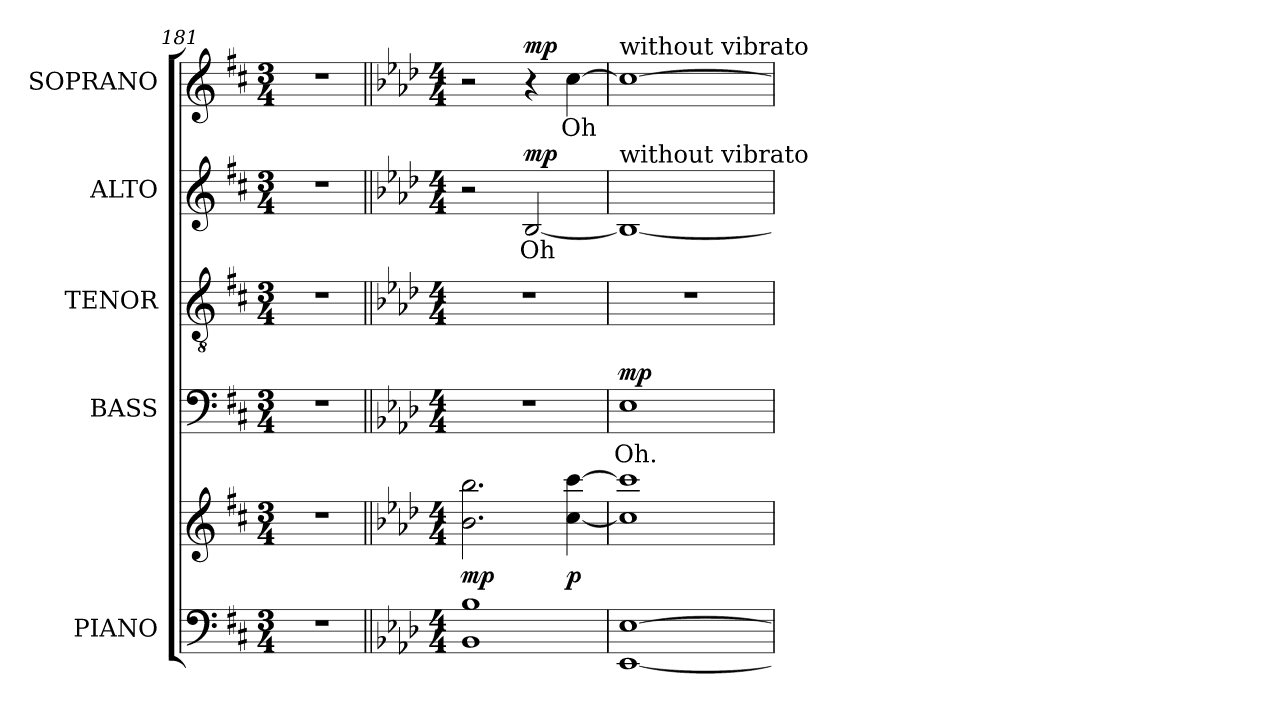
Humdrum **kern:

**kern	**kern	**dynam	**kern	**text	**dynam	**kern	**kern	**text	**dynam	**kern	**text	**dynam
*part5	*part5	*part5	*part4	*part4	*part4	*part3	*part2	*part2	*part2	*part1	*part1	*part1
*staff6	*staff5	*staff5/6	*staff4	*staff4	*staff4	*staff3	*staff2	*staff2	*staff2	*staff1	*staff1	*staff1
*I"PIANO	*	*	*I"BASS	*	*	*I"TENOR	*I"ALTO	*	*	*I"SOPRANO	*	*
*I'PNO.	*	*	*I'B.	*	*	*I'T.	*I'A.	*	*	*I'S.	*	*
*clefF4	*clefG2	*	*clefF4	*	*	*clefGv2	*clefG2	*	*	*clefG2	*	*
*	*	*	*	*	*	*ITrd7c12	*	*	*	*	*	*
*k[f#c#]	*k[f#c#]	*	*k[f#c#]	*	*	*k[f#c#]	*k[f#c#]	*	*	*k[f#c#]	*	*
*D:	*D:	*	*D:	*	*	*D:	*D:	*	*	*D:	*	*
*M3/4	*M3/4	*	*M3/4	*	*	*M3/4	*M3/4	*	*	*M3/4	*	*
=181	=181	=181	=181	=181	=181	=181	=181	=181	=181	=181	=181	=181
!LO:N:vis=1	!LO:N:vis=1	!	!LO:N:vis=1	!	!	!LO:N:vis=1	!LO:N:vis=1	!	!	!LO:N:vis=1	!	!
2.r	2.r	.	2.r	.	.	2.r	2.r	.	.	2.r	.	.
!!LO:PB:g=z
=182||	=182||	=182||	=182||	=182||	=182||	=182||	=182||	=182||	=182||	=182||	=182||	=182||
!!LO:REH:place=s1:B:color=#000000:enc=box:fs=19.1405:t=I
*k[b-e-a-d-]	*k[b-e-a-d-]	*	*k[b-e-a-d-]	*	*	*k[b-e-a-d-]	*k[b-e-a-d-]	*	*	*k[b-e-a-d-]	*	*
*A-:	*A-:	*	*A-:	*	*	*A-:	*A-:	*	*	*A-:	*	*
*M4/4	*M4/4	*	*M4/4	*	*	*M4/4	*M4/4	*	*	*M4/4	*	*
*	*MM60	*	*	*	*	*	*	*	*	*MM60	*	*
1BB-i 1B-i	2.b-i\ 2.bb-i	mp	1r	.	.	1r	2r	.	.	2r	.	.
!	!	!	!	!	!	!	!	!LO:LY:b:color=#000000	!	!	!	!
.	.	.	.	.	.	.	[2B-i/	Oh	mp	4r	.	mp
!	!	!	!	!	!	!	!	!	!	!	!LO:LY:b:color=#000000	!
.	[4cci\ [4ccci	p	.	.	.	.	.	.	.	[4cci\	Oh	.
=183	=183	=183	=183	=183	=183	=183	=183	=183	=183	=183	=183	=183
!	!	!	!	!	!	!	!	!	!	!LO:TX:a:t=without vibrato	!	!
!	!	!	!	!	!	!	!LO:TX:a:t=without vibrato	!	!	!	!	!
!	!	!	!	!LO:LY:b:color=#000000	!	!	!	!	!	!	!	!
[1EE-i [1E-i	1cci] 1ccci]	.	1E-i	Oh.	mp	1r	1B-i_	.	.	1cci_	.	.
=	=	=	=	=	=	=	=	=	=	=	=	=
*-	*-	*-	*-	*-	*-	*-	*-	*-	*-	*-	*-	*-
